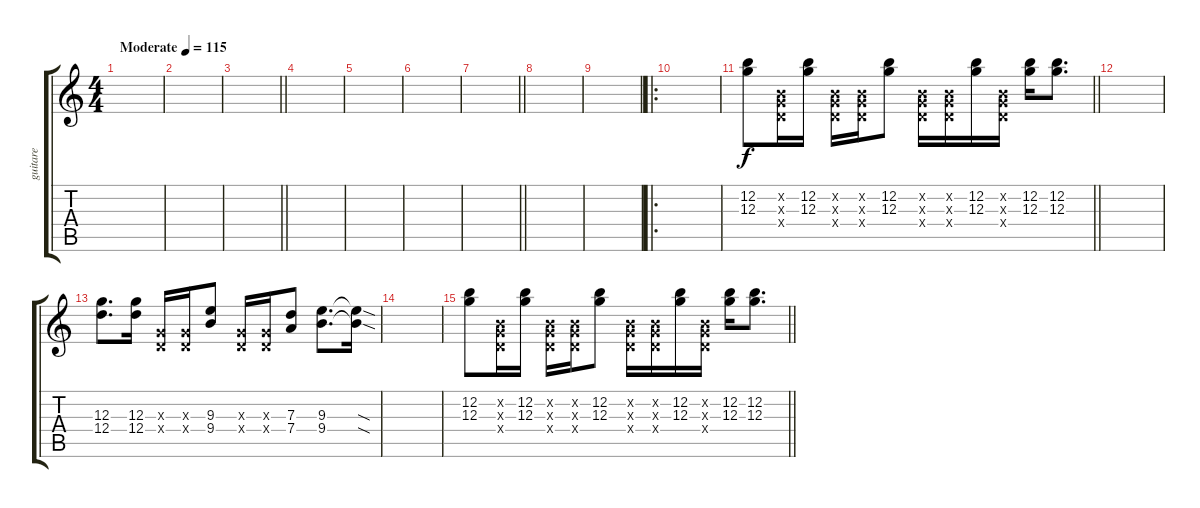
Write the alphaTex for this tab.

\track ("guitare" "guitare") {instrument overdrivenguitar}
\staff {score tabs}
\tuning (E4 B3 G3 D3 A2 E2) {hide}
\ts (4 4)
\tempo (115 "Moderate")
\clef g2
\ks c
|
|
\barLineRight lightlight
|
|
|
|
\barLineRight lightlight
|
|
|
\ro
|
\barLineRight lightlight
(12.2 12.3).8 (0.2{x} 0.3{x} 0.4{x}).16 (12.2 12.3).16 (0.2{x} 0.3{x} 0.4{x}).16 (0.2{x} 0.3{x} 0.4{x}).16 (12.2 12.3).8 (0.2{x} 0.3{x} 0.4{x}).16 (0.2{x} 0.3{x} 0.4{x}).16 (12.2 12.3).16 (0.2{x} 0.3{x} 0.4{x}).16 (12.2 12.3).16 (12.2 12.3).8{d} |
|
(12.3 12.4).8{d} (12.3 12.4).16 (0.3{x} 0.4{x}).16 (0.3{x} 0.4{x}).16 (9.3 9.4).8 (0.3{x} 0.4{x}).16 (0.3{x} 0.4{x}).16 (7.3 7.4).8 (9.3 9.4).8{d} (9.3{sod t} 9.4{sod t}).16 |
|
\barLineRight lightlight
(12.2 12.3).8 (0.2{x} 0.3{x} 0.4{x}).16 (12.2 12.3).16 (0.2{x} 0.3{x} 0.4{x}).16 (0.2{x} 0.3{x} 0.4{x}).16 (12.2 12.3).8 (0.2{x} 0.3{x} 0.4{x}).16 (0.2{x} 0.3{x} 0.4{x}).16 (12.2 12.3).16 (0.2{x} 0.3{x} 0.4{x}).16 (12.2 12.3).16 (12.2 12.3).8{d}
